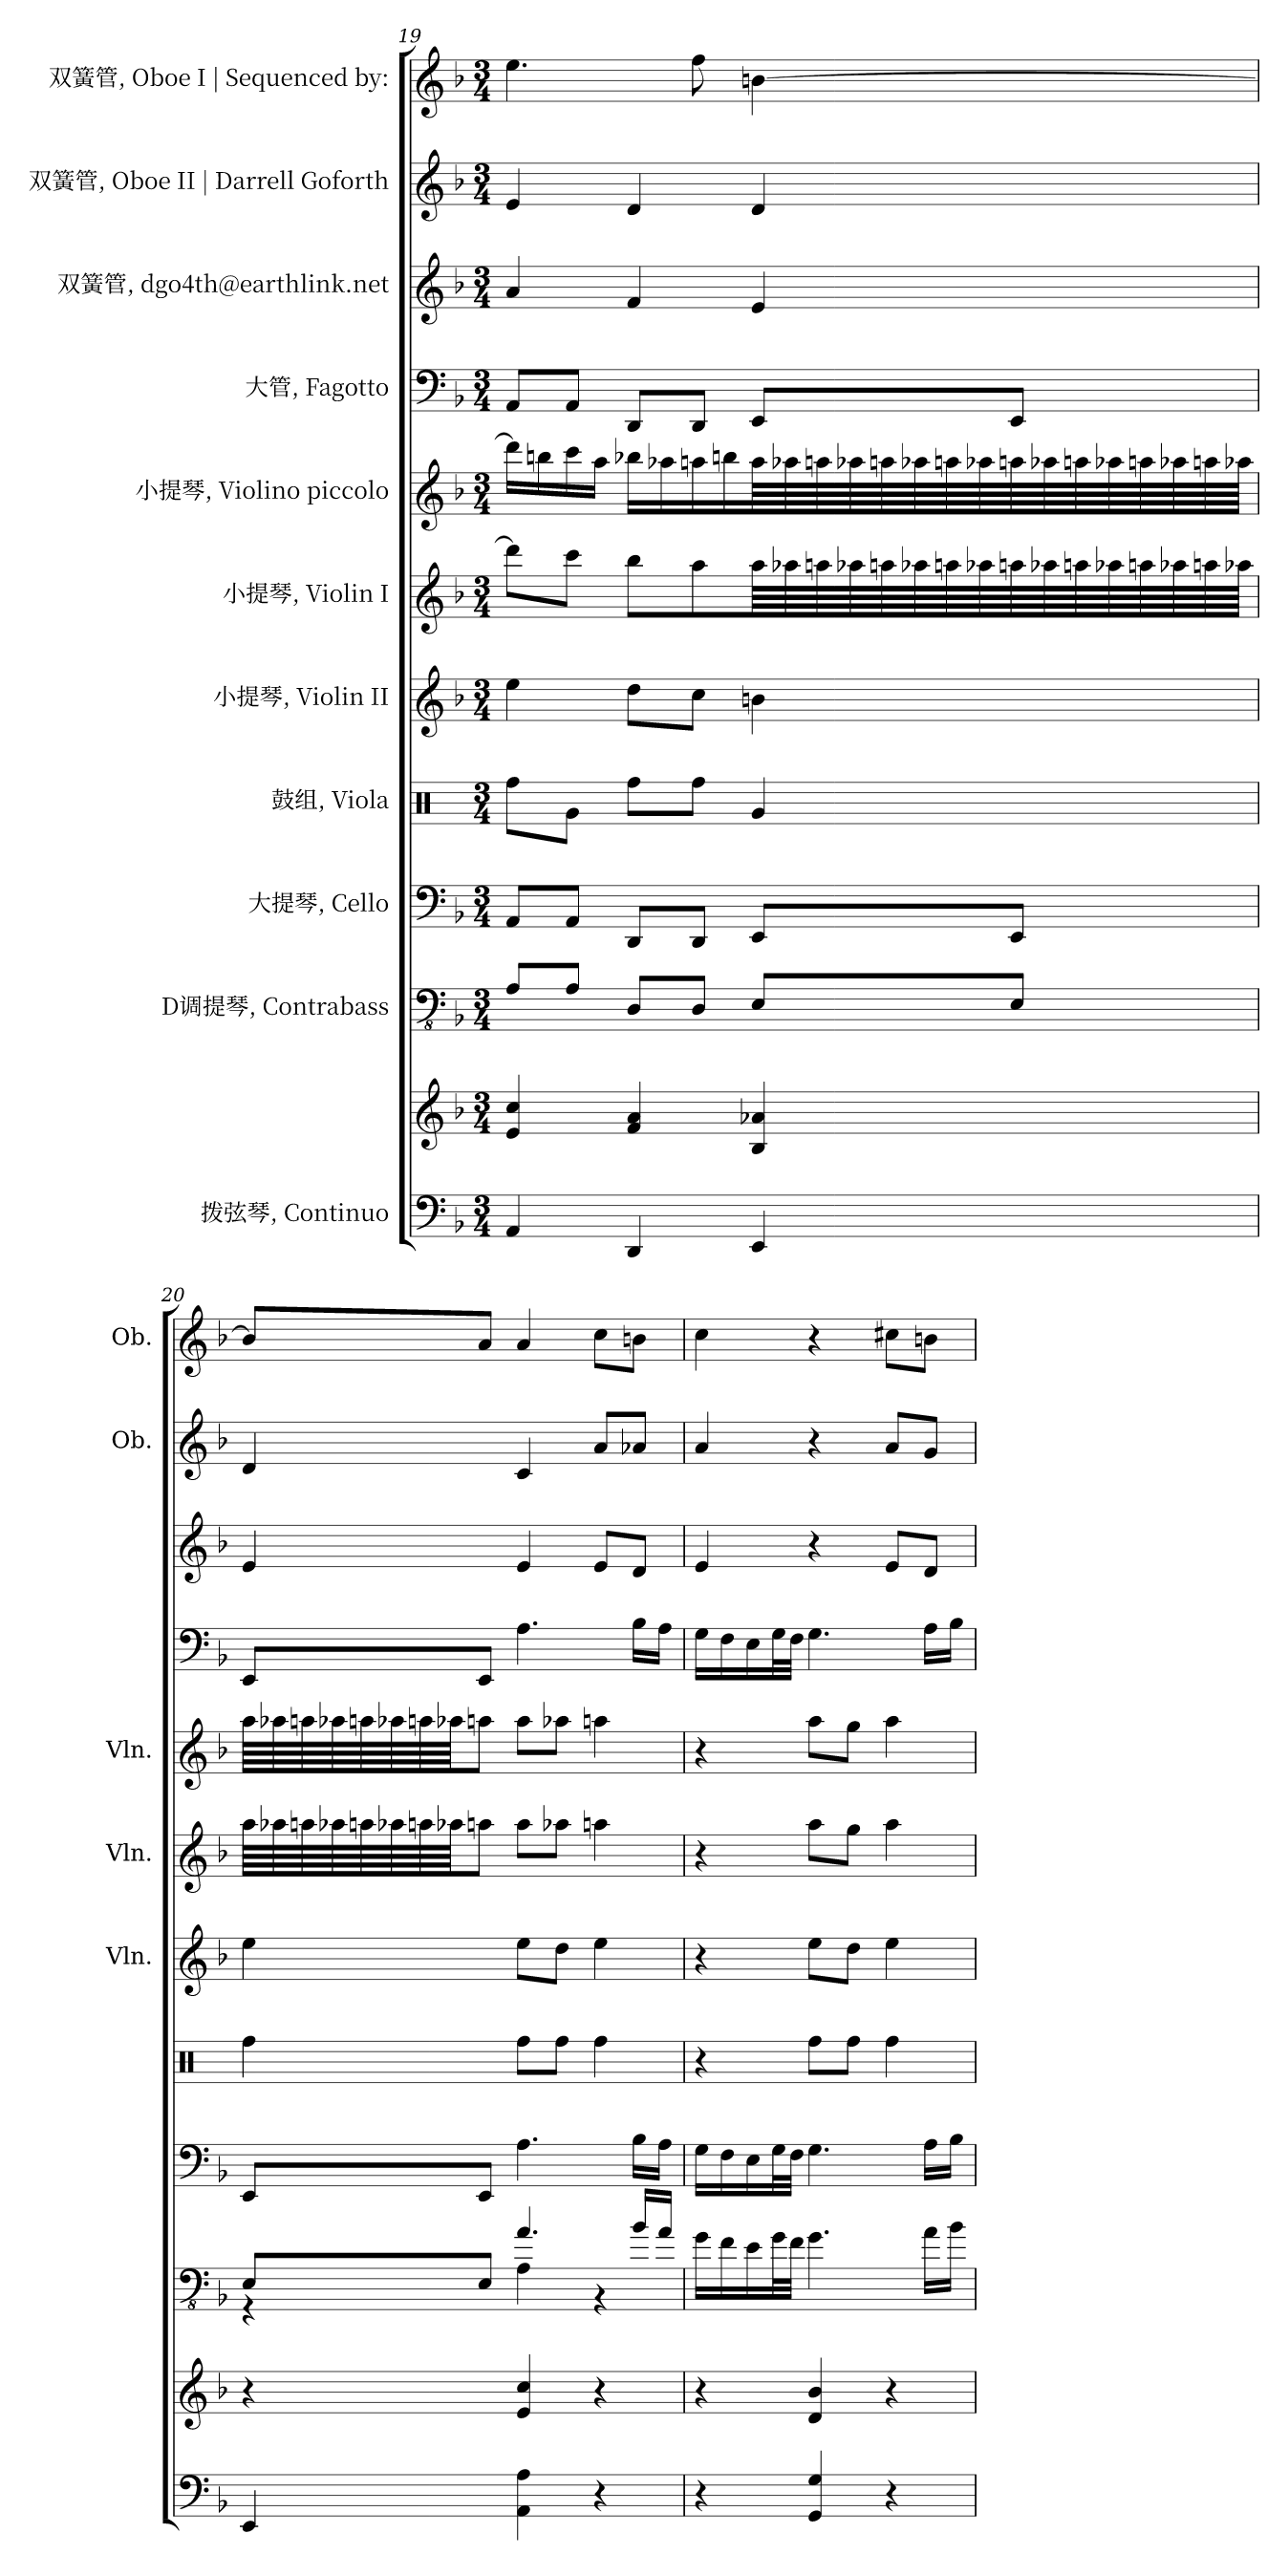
**kern	**kern	**kern	**kern	**kern	**kern	**kern	**kern	**kern	**kern	**kern	**kern
*part11	*part11	*part10	*part9	*part8	*part7	*part6	*part5	*part4	*part3	*part2	*part1
*staff12	*staff11	*staff10	*staff9	*staff8	*staff7	*staff6	*staff5	*staff4	*staff3	*staff2	*staff1
*I"拨弦琴, Continuo	*	*I"D调提琴, Contrabass	*I"大提琴, Cello	*I"鼓组, Viola	*I"小提琴, Violin II	*I"小提琴, Violin I	*I"小提琴, Violino piccolo	*I"大管, Fagotto	*I"双簧管, dgo4th@earthlink.net	*I"双簧管, Oboe II | Darrell Goforth	*I"双簧管, Oboe I | Sequenced by:
*	*	*	*	*	*I'Vln.	*I'Vln.	*I'Vln.	*	*	*I'Ob.	*I'Ob.
!!LO:PB:g=z
*clefF4	*clefG2	*clefFv4	*clefF4	*clefX	*clefG2	*clefG2	*clefG2	*clefF4	*clefG2	*clefG2	*clefG2
*	*	*ITrd7c12	*	*	*	*	*	*	*	*	*
*k[b-]	*k[b-]	*k[b-]	*k[b-]	*k[]	*k[b-]	*k[b-]	*k[b-]	*k[b-]	*k[b-]	*k[b-]	*k[b-]
*M3/4	*M3/4	*M3/4	*M3/4	*M3/4	*M3/4	*M3/4	*M3/4	*M3/4	*M3/4	*M3/4	*M3/4
=19	=19	=19	=19	=19	=19	=19	=19	=19	=19	=19	=19
4AA/	4e/ 4cc/	8AAA/L	8AA/L	8Rff\L	4ee\	8ddd\L]	16ddd\LL]	8AA/L	4a/	4e/	4.ee\
.	.	.	.	.	.	.	16bbn\	.	.	.	.
.	.	8AAA/J	8AA/J	8Rg\J	.	8ccc\J	16ccc\	8AA/J	.	.	.
.	.	.	.	.	.	.	16aa\JJ	.	.	.	.
4DD/	4f/ 4a/	8DDD/L	8DD/L	8Rff\L	8dd\L	8bb-\L	16bb-X\LL	8DD/L	4f/	4d/	.
.	.	.	.	.	.	.	16aa-X\	.	.	.	.
.	.	8DDD/J	8DD/J	8Rff\J	8cc\J	8aa\	16aan\	8DD/J	.	.	8ff\
.	.	.	.	.	.	.	16bbn\	.	.	.	.
4EE/	4B-/ 4a-X/	8EEE/L	8EE/L	4Rg/	4bn\	64aa\LLL	64aa\LL	8EE/L	4e/	4d/	[4bn\
.	.	.	.	.	.	64aa-X\	64aa-X\	.	.	.	.
.	.	.	.	.	.	64aan\	64aan\	.	.	.	.
.	.	.	.	.	.	64aa-X\	64aa-X\	.	.	.	.
.	.	.	.	.	.	64aan\	64aan\	.	.	.	.
.	.	.	.	.	.	64aa-X\	64aa-X\	.	.	.	.
.	.	.	.	.	.	64aan\	64aan\	.	.	.	.
.	.	.	.	.	.	64aa-X\	64aa-X\	.	.	.	.
.	.	8EEE/J	8EE/J	.	.	64aan\	64aan\	8EE/J	.	.	.
.	.	.	.	.	.	64aa-X\	64aa-X\	.	.	.	.
.	.	.	.	.	.	64aan\	64aan\	.	.	.	.
.	.	.	.	.	.	64aa-X\	64aa-X\	.	.	.	.
.	.	.	.	.	.	64aan\	64aan\	.	.	.	.
.	.	.	.	.	.	64aa-X\	64aa-X\	.	.	.	.
.	.	.	.	.	.	64aan\	64aan\	.	.	.	.
.	.	.	.	.	.	64aa-X\JJJJ	64aa-X\JJJJ	.	.	.	.
!!LO:PB:g=z
=20	=20	=20	=20	=20	=20	=20	=20	=20	=20	=20	=20
*	*	*^	*	*	*	*	*	*	*	*	*
4EE/	4r	8EEE/L	4r	8EE/L	4Rff\	4ee\	64aa\LLLL	64aa\LLLL	8EE/L	4e/	4d/	8b/L]
.	.	.	.	.	.	.	64aa-X\	64aa-X\	.	.	.	.
.	.	.	.	.	.	.	64aan\	64aan\	.	.	.	.
.	.	.	.	.	.	.	64aa-X\	64aa-X\	.	.	.	.
.	.	.	.	.	.	.	64aan\	64aan\	.	.	.	.
.	.	.	.	.	.	.	64aa-X\	64aa-X\	.	.	.	.
.	.	.	.	.	.	.	64aan\	64aan\	.	.	.	.
.	.	.	.	.	.	.	64aa-X\JJJ	64aa-X\JJJ	.	.	.	.
.	.	8EEE/J	.	8EE/J	.	.	8aan\J	8aan\J	8EE/J	.	.	8a/J
4AA\ 4A\	4e/ 4cc/	4.AA/	4AAA\	4.A\	8Rff\L	8ee\L	8aa\L	8aa\L	4.A\	4e/	4c/	4a/
.	.	.	.	.	8Rff\J	8dd\J	8aa-X\J	8aa-X\J	.	.	.	.
4r	4r	.	4r	.	4Rff\	4ee\	4aan\	4aan\	.	8e/L	8a/L	8cc\L
.	.	16BB-/LL	.	16B-\LL	.	.	.	.	16B-\LL	8d/J	8a-X/J	8bn\J
.	.	16AA/JJ	.	16A\JJ	.	.	.	.	16A\JJ	.	.	.
*	*	*v	*v	*	*	*	*	*	*	*	*	*
=21	=21	=21	=21	=21	=21	=21	=21	=21	=21	=21	=21
4r	4r	16GG\LL	16G\LL	4r	4r	4r	4r	16G\LL	4e/	4a/	4cc\
.	.	16FF\	16F\	.	.	.	.	16F\	.	.	.
.	.	16EE\	16E\	.	.	.	.	16E\	.	.	.
.	.	32GG\L	32G\L	.	.	.	.	32G\L	.	.	.
.	.	32FF\JJJ	32F\JJJ	.	.	.	.	32F\JJJ	.	.	.
4GG/ 4G/	4d/ 4b-/	4.GG\	4.G\	8Rff\L	8ee\L	8aa\L	8aa\L	4.G\	4r	4r	4r
.	.	.	.	8Rff\J	8dd\J	8gg\J	8gg\J	.	.	.	.
4r	4r	.	.	4Rff\	4ee\	4aa\	4aa\	.	8e/L	8a/L	8cc#X\L
.	.	16AA\LL	16A\LL	.	.	.	.	16A\LL	8d/J	8g/J	8bn\J
.	.	16BB-\JJ	16B-\JJ	.	.	.	.	16B-\JJ	.	.	.
=	=	=	=	=	=	=	=	=	=	=	=
*-	*-	*-	*-	*-	*-	*-	*-	*-	*-	*-	*-
